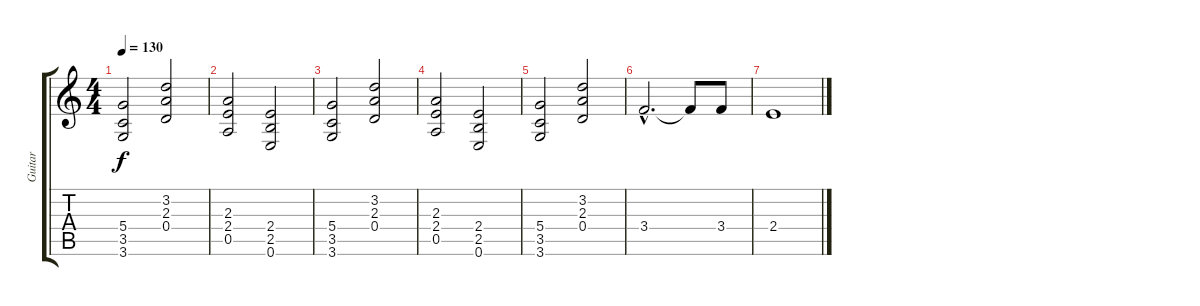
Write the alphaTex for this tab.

\track ("Guitar" "Guitar") {instrument distortionguitar}
\staff {score tabs}
\tuning (E4 B3 G3 D3 A2 E2) {hide}
\ts (4 4)
\tempo 130
\clef g2
\ks c
(5.4 3.5 3.6).2{dy f} (3.2 2.3 0.4).2 |
(2.3 2.4 0.5).2{volume 12} (2.4 2.5 0.6).2 |
(5.4 3.5 3.6).2 (3.2 2.3 0.4).2 |
(2.3 2.4 0.5).2{volume 6} (2.4 2.5 0.6).2 |
(5.4 3.5 3.6).2 (3.2 2.3 0.4).2 |
3.4{hac}.2{d volume 0} 3.4{t}.8 3.4.8 |
2.4.1
